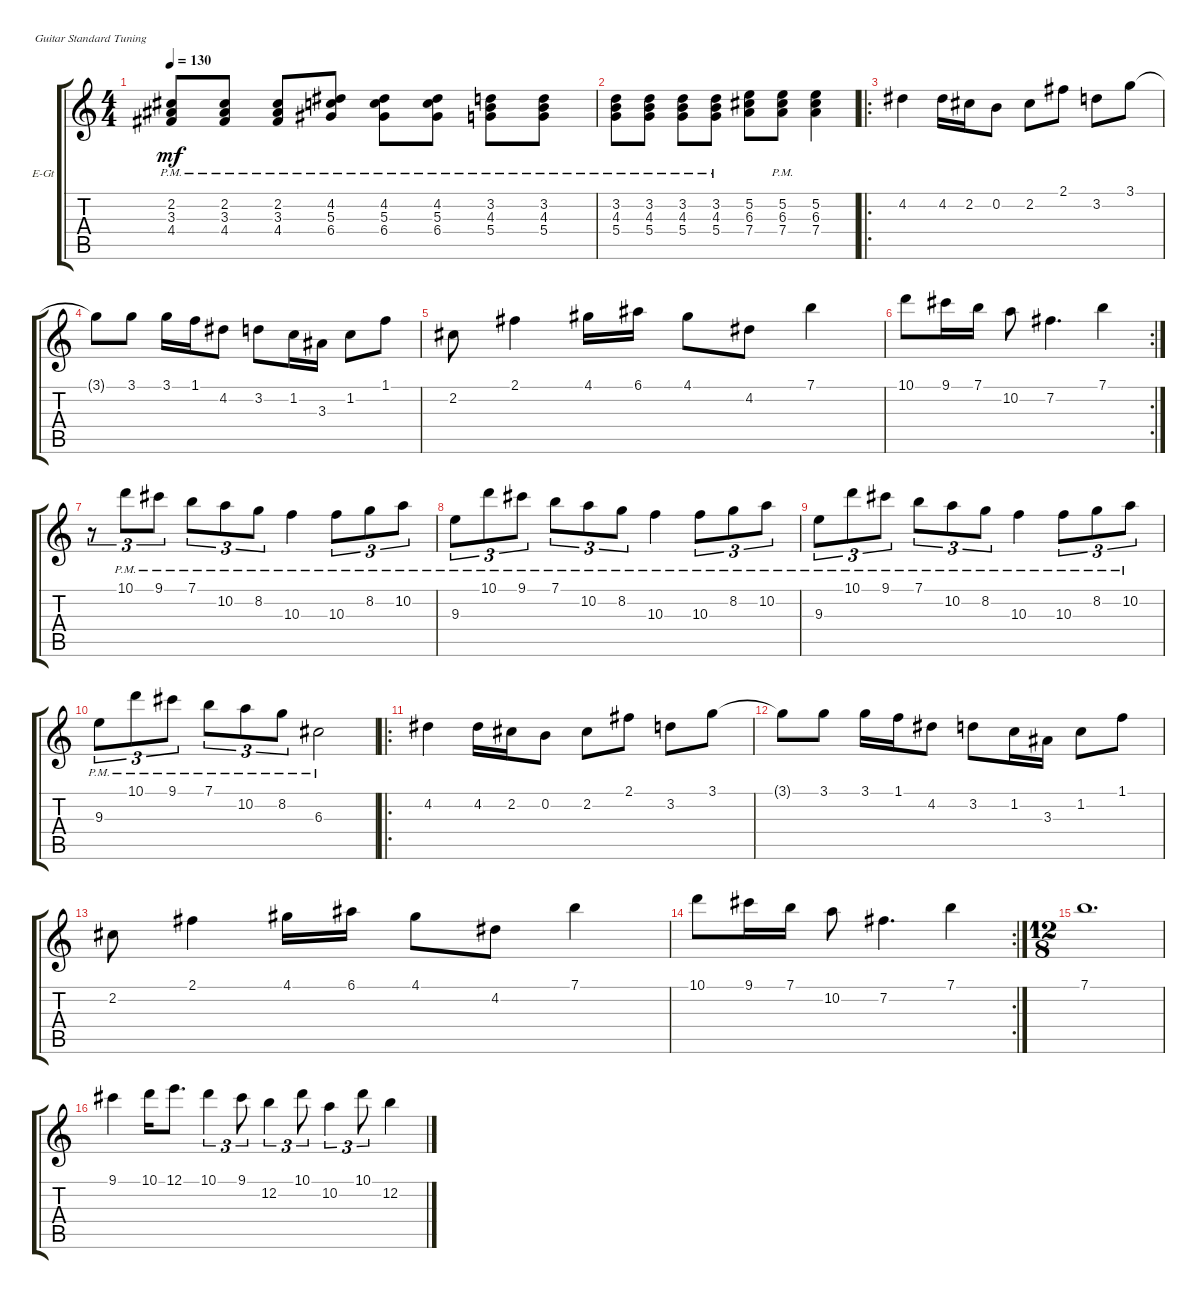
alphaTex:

\defaultSystemsLayout 4
\bracketExtendMode groupsimilarinstruments
\firstSystemTrackNameOrientation horizontal
\otherSystemsTrackNameOrientation horizontal
\track ("Electric Guitar" "E-Gt") {instrument distortionguitar}
\staff {score tabs}
\tuning (E4 B3 G3 D3 A2 E2)
\ts (4 4)
\tempo 130
\clef g2
\ks c
(2.2{pm} 3.3{pm} 4.4{pm}).8{dy mf} (2.2{pm} 3.3{pm} 4.4{pm}).8 (3.3{pm} 2.2{pm} 4.4{pm}).8 (4.2{pm} 5.3{pm} 6.4{pm}).8 (5.3{pm} 4.2{pm} 6.4{pm}).8 (4.2{pm} 5.3{pm} 6.4{pm}).8 (3.2{pm} 4.3{pm} 5.4{pm}).8 (4.3{pm} 3.2{pm} 5.4{pm}).8 |
(3.2{pm} 4.3{pm} 5.4{pm}).8 (4.3{pm} 3.2{pm} 5.4{pm}).8 (4.3{pm} 3.2{pm} 5.4{pm}).8 (4.3{pm} 3.2{pm} 5.4{pm}).8 (5.2 6.3 7.4).8 (7.4{pm} 6.3{pm} 5.2{pm}).8 (5.2 6.3 7.4).4 |
\ro
4.2.4 4.2.16 2.2.16 0.2.8 2.2.8 2.1.8 3.2.8 3.1.8 |
3.1{t}.8 3.1.8 3.1.16 1.1.16 4.2.8 3.2.8 1.2.16 3.3.16 1.2.8 1.1.8 |
2.2.8 2.1.4 4.1.16 6.1.16 4.1.8 4.2.8 7.1.4 |
\rc 2
10.1.8 9.1.16 7.1.16 10.2.8 7.2.4{d} 7.1.4 |
r.8{tu (3 2)} 10.1{pm}.8{tu (3 2)} 9.1{pm}.8{tu (3 2)} 7.1{pm}.8{tu (3 2)} 10.2{pm}.8{tu (3 2)} 8.2{pm}.8{tu (3 2)} 10.3{pm}.4 10.3{pm}.8{tu (3 2)} 8.2{pm}.8{tu (3 2)} 10.2{pm}.8{tu (3 2)} |
9.3{pm}.8{tu (3 2)} 10.1{pm}.8{tu (3 2)} 9.1{pm}.8{tu (3 2)} 7.1{pm}.8{tu (3 2)} 10.2{pm}.8{tu (3 2)} 8.2{pm}.8{tu (3 2)} 10.3{pm}.4 10.3{pm}.8{tu (3 2)} 8.2{pm}.8{tu (3 2)} 10.2{pm}.8{tu (3 2)} |
9.3{pm}.8{tu (3 2)} 10.1{pm}.8{tu (3 2)} 9.1{pm}.8{tu (3 2)} 7.1{pm}.8{tu (3 2)} 10.2{pm}.8{tu (3 2)} 8.2{pm}.8{tu (3 2)} 10.3{pm}.4 10.3{pm}.8{tu (3 2)} 8.2{pm}.8{tu (3 2)} 10.2{pm}.8{tu (3 2)} |
9.3{pm}.8{tu (3 2)} 10.1{pm}.8{tu (3 2)} 9.1{pm}.8{tu (3 2)} 7.1{pm}.8{tu (3 2)} 10.2{pm}.8{tu (3 2)} 8.2{pm}.8{tu (3 2)} 6.3{pm}.2 |
\ro
4.2.4 4.2.16 2.2.16 0.2.8 2.2.8 2.1.8 3.2.8 3.1.8 |
3.1{t}.8 3.1.8 3.1.16 1.1.16 4.2.8 3.2.8 1.2.16 3.3.16 1.2.8 1.1.8 |
2.2.8 2.1.4 4.1.16 6.1.16 4.1.8 4.2.8 7.1.4 |
\rc 2
10.1.8 9.1.16 7.1.16 10.2.8 7.2.4{d} 7.1.4 |
\ts (12 8)
7.1.1{d} |
9.1.4 10.1.16 12.1.8{d} 10.1.4{tu (3 2)} 9.1.8{tu (3 2)} 12.2.4{tu (3 2)} 10.1.8{tu (3 2)} 10.2.4{tu (3 2)} 10.1.8{tu (3 2)} 12.2.4
